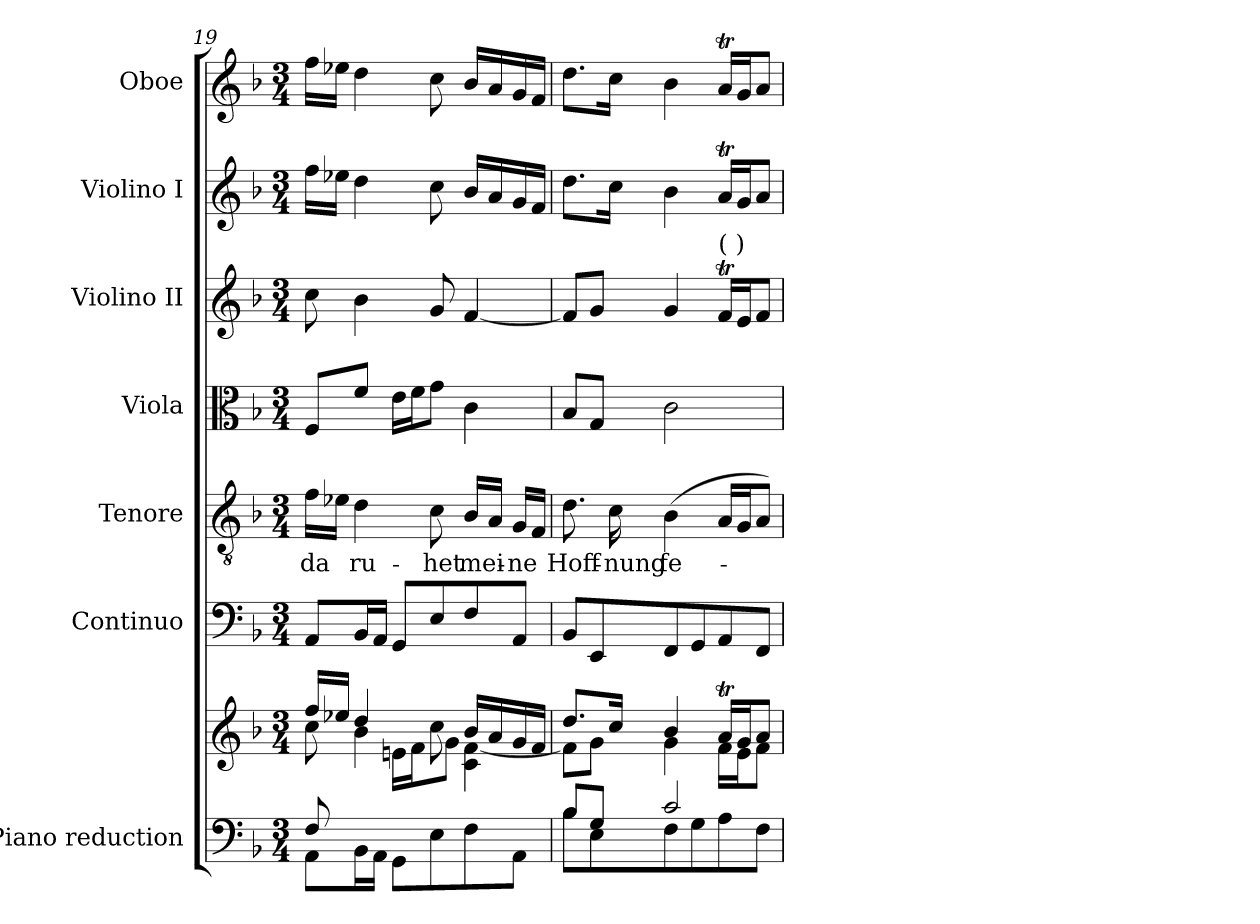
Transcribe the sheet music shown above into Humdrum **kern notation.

**kern	**kern	**kern	**kern	**text	**kern	**kern	**kern	**kern
*part7	*part7	*part6	*part5	*part5	*part4	*part3	*part2	*part1
*staff8	*staff7	*staff6	*staff5	*staff5	*staff4	*staff3	*staff2	*staff1
*I"Piano reduction	*	*I"Continuo	*I"Tenore	*	*I"Viola	*I"Violino II	*I"Violino I	*I"Oboe
*I'Pno	*	*	*	*	*I'Vla	*I'Vln	*I'Vln	*I'Ob
!!LO:PB:g=z
*clefF4	*clefG2	*clefF4	*clefGv2	*	*clefC3	*clefG2	*clefG2	*clefG2
*k[b-]	*k[b-]	*k[b-]	*k[b-]	*	*k[b-]	*k[b-]	*k[b-]	*k[b-]
*M3/4	*M3/4	*M3/4	*M3/4	*	*M3/4	*M3/4	*M3/4	*M3/4
=19	=19	=19	=19	=19	=19	=19	=19	=19
*^	*^	*	*	*	*	*	*	*
*	*	*	*^	*	*	*	*	*	*	*
!	!	!	!	!	!	!	!LO:LY:b	!	!	!	!
8F/L	8AA\L	16ff/LL	8cc\	8ryy	8AA/L	16f\LL	da	8F/L	8cc\	16ff\LL	16ff\LL
.	.	16ee-X/JJ	.	.	.	16e-X\JJ	.	.	.	16ee-X\JJ	16ee-X\JJ
!	!	!	!	!	!	!	!LO:LY:b	!	!	!	!
4.ryy	16BB-\L	4dd/	4b-\	8f\J	16BB-/L	4d\	ru-	8f/J	4b-\	4dd\	4dd\
.	16AA\JJ	.	.	.	16AA/JJ	.	.	.	.	.	.
.	8GG\L	.	.	16en\LL	8GG/L	.	.	16e\LL	.	.	.
.	.	.	.	16f\J	.	.	.	16f\J	.	.	.
!	!	!	!	!	!	!	!LO:LY:b	!	!	!	!
.	8E\	8cc\	8ryy	8g\J	8E/	8c\	-het	8g\J	8g/	8cc\	8cc\
!	!	!	!	!	!	!	!LO:LY:b	!	!	!	!
4ryy	8F\	16b-/LL	4c\ [4f\	4ryy	8F/	16B-/LL	mei-	4c\	[4f/	16b-/LL	16b-/LL
.	.	16a/	.	.	.	16A/JJ	.	.	.	16a/	16a/
!	!	!	!	!	!	!	!LO:LY:b	!	!	!	!
.	8AA\J	16g/	.	.	8AA/J	16G/LL	-ne	.	.	16g/	16g/
.	.	16f/JJ	.	.	.	16F/JJ	.	.	.	16f/JJ	16f/JJ
*	*	*	*v	*v	*	*	*	*	*	*	*
=20	=20	=20	=20	=20	=20	=20	=20	=20	=20	=20
!	!	!	!	!	!	!LO:LY:b	!	!	!	!
8B-/L	8B-\L	8.dd/L	8f\L]	8BB-/L	8.d\	Hoff-	8B-/L	8f/L]	8.dd\L	8.dd\L
8G/J	8E\	.	8g\J	8EE/	.	.	8G/J	8g/J	.	.
!	!	!	!	!	!	!LO:LY:b	!	!	!	!
.	.	16cc/Jk	.	.	16c\	-nung	.	.	16cc\Jk	16cc\Jk
!	!	!	!	!	!	!LO:LY:b	!	!	!	!
2c/	8F\	4b-/	4g\	8FF/	(4B-\	fe-	2c\	4g/	4b-\	4b-\
.	8G\	.	.	8GG/	.	.	.	.	.	.
!	!	!	!	!	!	!	!	!LO:TX:a:t=(    )	!	!
.	8A\	16at/LL	16f\LL	8AA/	16A/LL	.	.	16fT/LL	16at/LL	16at/LL
.	.	16g/J	16e\J	.	16G/J	.	.	16e/J	16g/J	16g/J
.	8F\J	8a/J	8f\J	8FF/J	8A/J)	.	.	8f/J	8a/J	8a/J
*v	*v	*	*	*	*	*	*	*	*	*
*	*v	*v	*	*	*	*	*	*	*
=	=	=	=	=	=	=	=	=
*-	*-	*-	*-	*-	*-	*-	*-	*-
